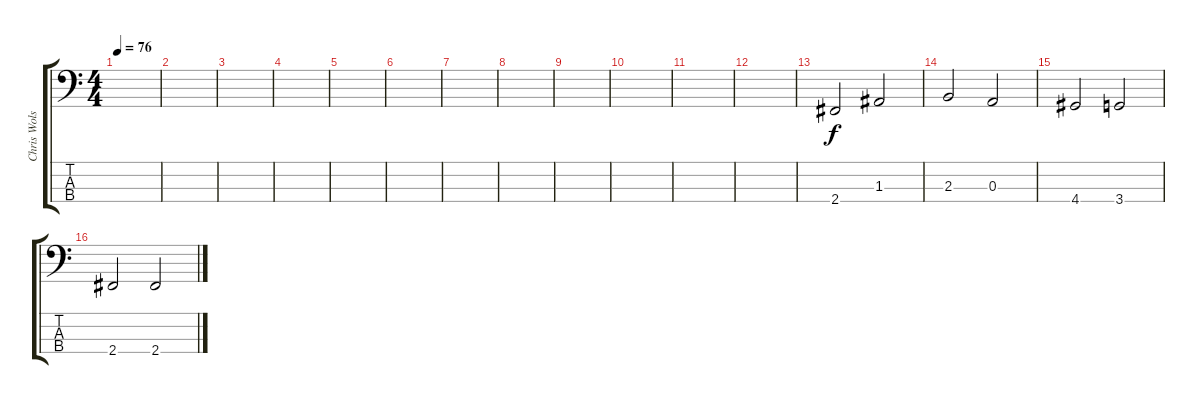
\track ("Chris Wolstenholme" "Chris Wols") {instrument electricbassfinger}
\staff {score tabs}
\tuning (G2 D2 A1 E1) {hide}
\ts (4 4)
\tempo 76
\clef f4
\ks c
|
|
|
|
|
|
|
|
|
|
|
|
2.4.2 1.3.2 |
2.3.2 0.3.2 |
4.4.2 3.4.2 |
2.4.2 2.4.2
